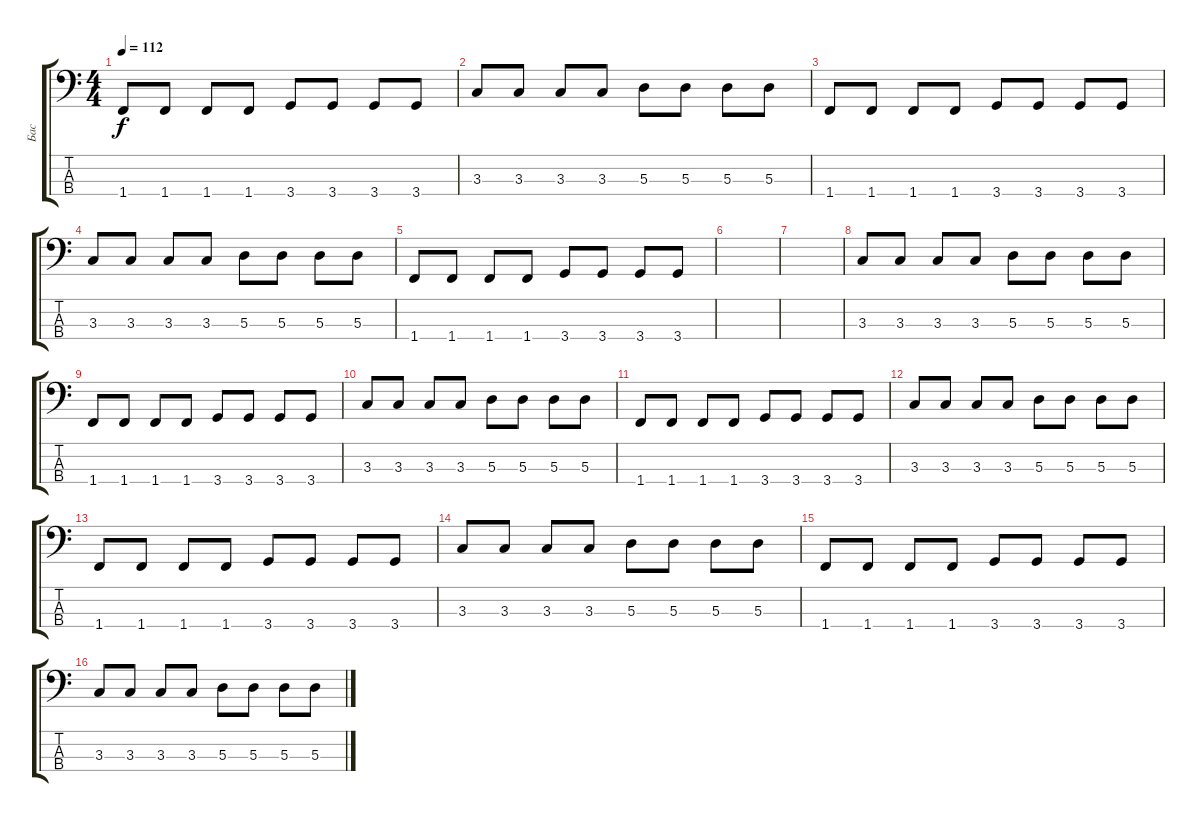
\track ("Бас" "Бас") {instrument electricbassfinger}
\staff {score tabs}
\tuning (G2 D2 A1 E1) {hide}
\ts (4 4)
\tempo 112
\clef f4
\ks c
1.4.8{dy f} 1.4.8 1.4.8 1.4.8 3.4.8 3.4.8 3.4.8 3.4.8 |
3.3.8 3.3.8 3.3.8 3.3.8 5.3.8 5.3.8 5.3.8 5.3.8 |
1.4.8 1.4.8 1.4.8 1.4.8 3.4.8 3.4.8 3.4.8 3.4.8 |
3.3.8 3.3.8 3.3.8 3.3.8 5.3.8 5.3.8 5.3.8 5.3.8 |
1.4.8 1.4.8 1.4.8 1.4.8 3.4.8 3.4.8 3.4.8 3.4.8 |
|
|
3.3.8 3.3.8 3.3.8 3.3.8 5.3.8 5.3.8 5.3.8 5.3.8 |
1.4.8 1.4.8 1.4.8 1.4.8 3.4.8 3.4.8 3.4.8 3.4.8 |
3.3.8 3.3.8 3.3.8 3.3.8 5.3.8 5.3.8 5.3.8 5.3.8 |
1.4.8 1.4.8 1.4.8 1.4.8 3.4.8 3.4.8 3.4.8 3.4.8 |
3.3.8 3.3.8 3.3.8 3.3.8 5.3.8 5.3.8 5.3.8 5.3.8 |
1.4.8 1.4.8 1.4.8 1.4.8 3.4.8 3.4.8 3.4.8 3.4.8 |
3.3.8 3.3.8 3.3.8 3.3.8 5.3.8 5.3.8 5.3.8 5.3.8 |
1.4.8 1.4.8 1.4.8 1.4.8 3.4.8 3.4.8 3.4.8 3.4.8 |
3.3.8 3.3.8 3.3.8 3.3.8 5.3.8 5.3.8 5.3.8 5.3.8
